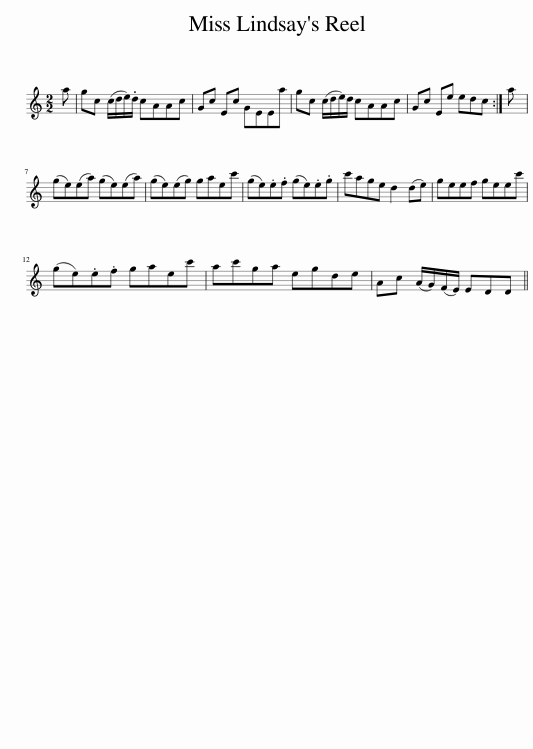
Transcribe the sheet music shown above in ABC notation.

X:1
L:1/8
M:2/2
I:linebreak $
K:C
V:1 treble
V:1
 a | gc (c/d/e/).d/ cAAc | Gc Ec GEEa | gc (c/d/e/)d/ cAAc | Gc Ee edc :| %5
 a |$ (ge)(ea) (ge)(ea) | (ge)(eg) gaec' | (ge).e.f (ge).e.g | c'age d2 (de) | %10
 geef geec' |$ (ge).e.f gaec' | ac'ga egde | Ac (A/G/)(F/E/) EDD || %14
